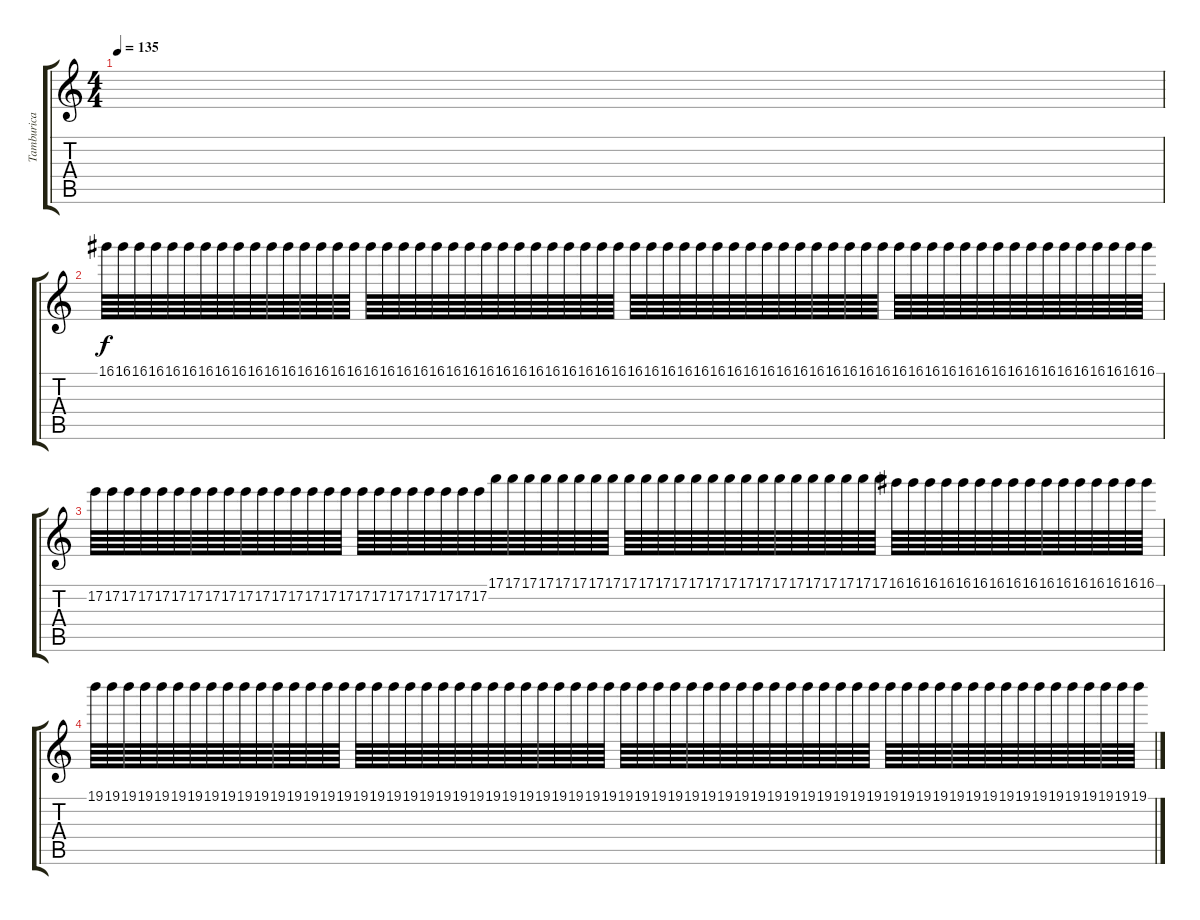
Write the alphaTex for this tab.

\track ("Tamburica" "Tamburica") {instrument acousticguitarnylon}
\staff {score tabs}
\tuning (E4 B3 G3 D3 A2 E2) {hide}
\ts (4 4)
\tempo 135
\clef g2
\ks c
|
16.1.64{volume 5} 16.1.64 16.1.64 16.1.64 16.1.64 16.1.64 16.1.64 16.1.64 16.1.64 16.1.64 16.1.64 16.1.64 16.1.64 16.1.64 16.1.64 16.1.64 16.1.64 16.1.64 16.1.64 16.1.64 16.1.64 16.1.64 16.1.64 16.1.64 16.1.64 16.1.64 16.1.64 16.1.64 16.1.64 16.1.64 16.1.64 16.1.64 16.1.64 16.1.64 16.1.64 16.1.64 16.1.64 16.1.64 16.1.64 16.1.64 16.1.64 16.1.64 16.1.64 16.1.64 16.1.64 16.1.64 16.1.64 16.1.64 16.1.64 16.1.64 16.1.64 16.1.64 16.1.64 16.1.64 16.1.64 16.1.64 16.1.64 16.1.64 16.1.64 16.1.64 16.1.64 16.1.64 16.1.64 16.1.64 |
17.2.64 17.2.64 17.2.64 17.2.64 17.2.64 17.2.64 17.2.64 17.2.64 17.2.64 17.2.64 17.2.64 17.2.64 17.2.64 17.2.64 17.2.64 17.2.64 17.2.64 17.2.64 17.2.64 17.2.64 17.2.64 17.2.64 17.2.64 17.2.64 17.1.64 17.1.64 17.1.64 17.1.64 17.1.64 17.1.64 17.1.64 17.1.64 17.1.64 17.1.64 17.1.64 17.1.64 17.1.64 17.1.64 17.1.64 17.1.64 17.1.64 17.1.64 17.1.64 17.1.64 17.1.64 17.1.64 17.1.64 17.1.64 16.1.64 16.1.64 16.1.64 16.1.64 16.1.64 16.1.64 16.1.64 16.1.64 16.1.64 16.1.64 16.1.64 16.1.64 16.1.64 16.1.64 16.1.64 16.1.64 |
19.1.64 19.1.64 19.1.64 19.1.64 19.1.64 19.1.64 19.1.64 19.1.64 19.1.64 19.1.64 19.1.64 19.1.64 19.1.64 19.1.64 19.1.64 19.1.64 19.1.64 19.1.64 19.1.64 19.1.64 19.1.64 19.1.64 19.1.64 19.1.64 19.1.64 19.1.64 19.1.64 19.1.64 19.1.64 19.1.64 19.1.64 19.1.64 19.1.64 19.1.64 19.1.64 19.1.64 19.1.64 19.1.64 19.1.64 19.1.64 19.1.64 19.1.64 19.1.64 19.1.64 19.1.64 19.1.64 19.1.64 19.1.64 19.1.64 19.1.64 19.1.64 19.1.64 19.1.64 19.1.64 19.1.64 19.1.64 19.1.64 19.1.64 19.1.64 19.1.64 19.1.64 19.1.64 19.1.64 19.1.64
